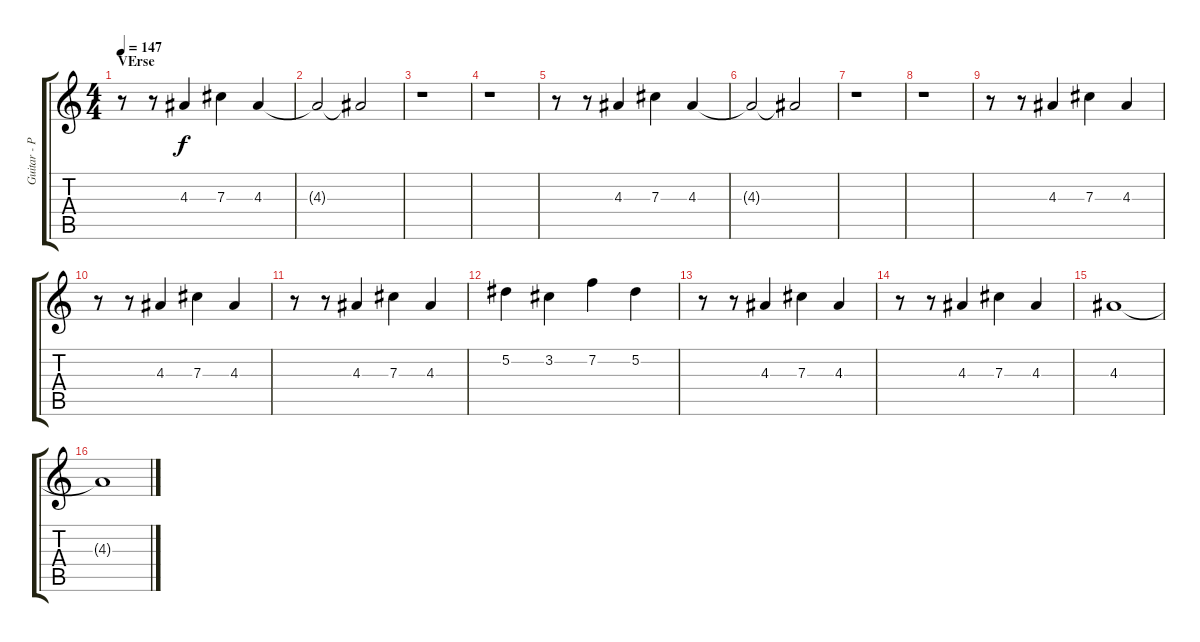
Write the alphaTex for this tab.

\track ("Guitar - Paul Phillips" "Guitar - P") {instrument overdrivenguitar}
\staff {score tabs}
\tuning (Eb4 Bb3 Gb3 Db3 Ab2 Db2) {hide}
\ts (4 4)
\section ("" "VErse")
\tempo 147
\clef g2
\ks c
r.8{dy f} r.8 4.3.4{instrument electricguitarclean} 7.3.4{instrument electricguitarclean} 4.3.4{instrument electricguitarclean} |
4.3{t}.2 4.3{t}.2 |
r.1 |
r.1 |
r.8 r.8 4.3.4{instrument electricguitarclean} 7.3.4{instrument electricguitarclean} 4.3.4{instrument electricguitarclean} |
4.3{t}.2 4.3{t}.2 |
r.1 |
r.1 |
r.8 r.8 4.3.4{instrument electricguitarclean} 7.3.4{instrument electricguitarclean} 4.3.4{instrument electricguitarclean} |
r.8 r.8 4.3.4{instrument electricguitarclean} 7.3.4{instrument electricguitarclean} 4.3.4{instrument electricguitarclean} |
r.8 r.8 4.3.4{instrument electricguitarclean} 7.3.4{instrument electricguitarclean} 4.3.4{instrument electricguitarclean} |
5.2.4{instrument electricguitarclean} 3.2.4{instrument electricguitarclean} 7.2.4{instrument electricguitarclean} 5.2.4{instrument electricguitarclean} |
r.8 r.8 4.3.4{instrument electricguitarclean} 7.3.4{instrument electricguitarclean} 4.3.4{instrument electricguitarclean} |
r.8 r.8 4.3.4{instrument electricguitarclean} 7.3.4{instrument electricguitarclean} 4.3.4{instrument electricguitarclean} |
4.3.1{instrument electricguitarclean} |
4.3{t}.1
